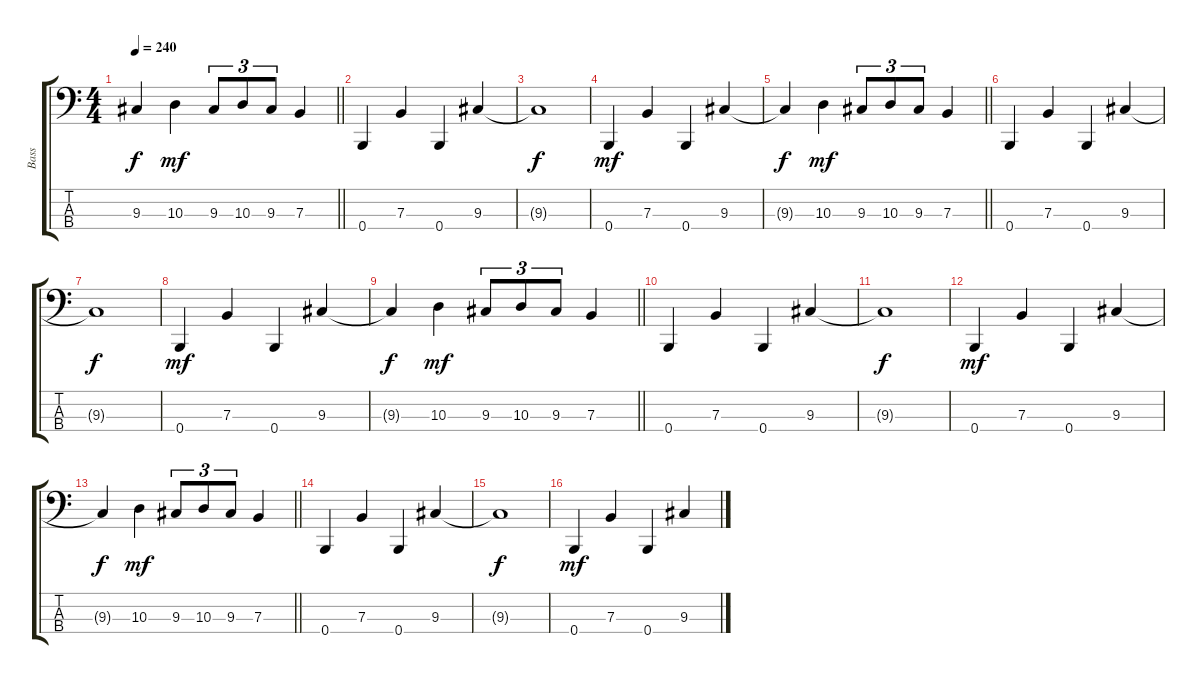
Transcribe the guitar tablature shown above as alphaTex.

\track ("Bass" "Bass") {instrument electricbasspick}
\staff {score tabs}
\tuning (D2 A1 E1 B0) {hide}
\ts (4 4)
\tempo 240
\clef f4
\barLineRight lightlight
\ks c
9.3{t}.4{dy f} 10.3.4{dy mf} 9.3.8{tu (3 2)} 10.3.8{tu (3 2)} 9.3.8{tu (3 2)} 7.3.4 |
0.4.4 7.3.4 0.4.4 9.3.4 |
9.3{t}.1{dy f} |
0.4.4{dy mf} 7.3.4 0.4.4 9.3.4 |
\barLineRight lightlight
9.3{t}.4{dy f} 10.3.4{dy mf} 9.3.8{tu (3 2)} 10.3.8{tu (3 2)} 9.3.8{tu (3 2)} 7.3.4 |
0.4.4 7.3.4 0.4.4 9.3.4 |
9.3{t}.1{dy f} |
0.4.4{dy mf} 7.3.4 0.4.4 9.3.4 |
\barLineRight lightlight
9.3{t}.4{dy f} 10.3.4{dy mf} 9.3.8{tu (3 2)} 10.3.8{tu (3 2)} 9.3.8{tu (3 2)} 7.3.4 |
0.4.4 7.3.4 0.4.4 9.3.4 |
9.3{t}.1{dy f} |
0.4.4{dy mf} 7.3.4 0.4.4 9.3.4 |
\barLineRight lightlight
9.3{t}.4{dy f} 10.3.4{dy mf} 9.3.8{tu (3 2)} 10.3.8{tu (3 2)} 9.3.8{tu (3 2)} 7.3.4 |
0.4.4 7.3.4 0.4.4 9.3.4 |
9.3{t}.1{dy f} |
0.4.4{dy mf} 7.3.4 0.4.4 9.3.4
